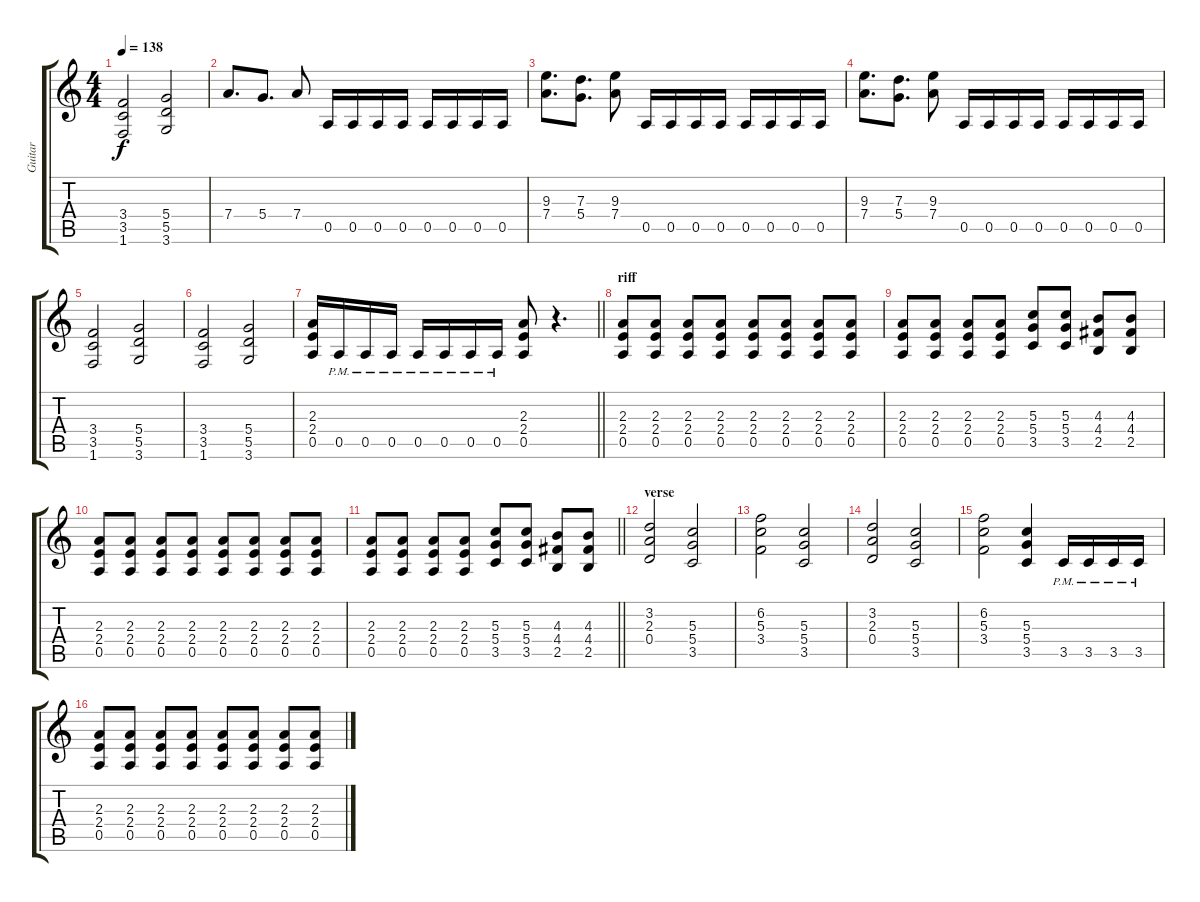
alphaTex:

\track ("Guitar" "Guitar") {instrument overdrivenguitar}
\staff {score tabs}
\tuning (E4 B3 G3 D3 A2 E2) {hide}
\ts (4 4)
\tempo 138
\clef g2
\ks c
(3.4 3.5 1.6).2{dy f} (5.4 5.5 3.6).2 |
7.4.8{d} 5.4.8{d} 7.4.8 0.5.16 0.5.16 0.5.16 0.5.16 0.5.16 0.5.16 0.5.16 0.5.16 |
(9.3 7.4).8{d} (7.3 5.4).8{d} (9.3 7.4).8 0.5.16 0.5.16 0.5.16 0.5.16 0.5.16 0.5.16 0.5.16 0.5.16 |
(9.3 7.4).8{d} (7.3 5.4).8{d} (9.3 7.4).8 0.5.16 0.5.16 0.5.16 0.5.16 0.5.16 0.5.16 0.5.16 0.5.16 |
(3.4 3.5 1.6).2 (5.4 5.5 3.6).2 |
(3.4 3.5 1.6).2 (5.4 5.5 3.6).2 |
\barLineRight lightlight
(2.3 2.4 0.5).16 0.5{pm}.16 0.5{pm}.16 0.5{pm}.16 0.5{pm}.16 0.5{pm}.16 0.5{pm}.16 0.5{pm}.16 (2.3 2.4 0.5).8 r.4{d} |
\section ("" "riff")
(2.3 2.4 0.5).8 (2.3 2.4 0.5).8 (2.3 2.4 0.5).8 (2.3 2.4 0.5).8 (2.3 2.4 0.5).8 (2.3 2.4 0.5).8 (2.3 2.4 0.5).8 (2.3 2.4 0.5).8 |
(2.3 2.4 0.5).8 (2.3 2.4 0.5).8 (2.3 2.4 0.5).8 (2.3 2.4 0.5).8 (5.3 5.4 3.5).8 (5.3 5.4 3.5).8 (4.3 4.4 2.5).8 (4.3 4.4 2.5).8 |
(2.3 2.4 0.5).8 (2.3 2.4 0.5).8 (2.3 2.4 0.5).8 (2.3 2.4 0.5).8 (2.3 2.4 0.5).8 (2.3 2.4 0.5).8 (2.3 2.4 0.5).8 (2.3 2.4 0.5).8 |
\barLineRight lightlight
(2.3 2.4 0.5).8 (2.3 2.4 0.5).8 (2.3 2.4 0.5).8 (2.3 2.4 0.5).8 (5.3 5.4 3.5).8 (5.3 5.4 3.5).8 (4.3 4.4 2.5).8 (4.3 4.4 2.5).8 |
\section ("" "verse")
(3.2 2.3 0.4).2 (5.3 5.4 3.5).2 |
(6.2 5.3 3.4).2 (5.3 5.4 3.5).2 |
(3.2 2.3 0.4).2 (5.3 5.4 3.5).2 |
(6.2 5.3 3.4).2 (5.3 5.4 3.5).4 3.5{pm}.16 3.5{pm}.16 3.5{pm}.16 3.5{pm}.16 |
(2.3 2.4 0.5).8 (2.3 2.4 0.5).8 (2.3 2.4 0.5).8 (2.3 2.4 0.5).8 (2.3 2.4 0.5).8 (2.3 2.4 0.5).8 (2.3 2.4 0.5).8 (2.3 2.4 0.5).8
